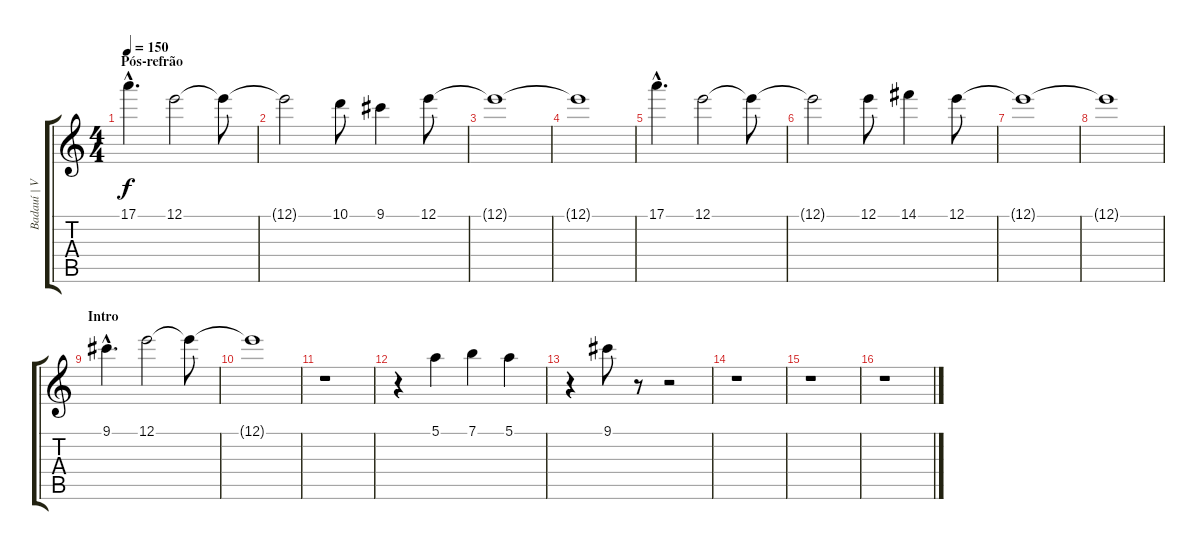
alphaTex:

\track ("Badauí | Vocal" "Badauí | V") {instrument overdrivenguitar}
\staff {score tabs}
\tuning (E4 B3 G3 D3 A2 E2) {hide}
\ts (4 4)
\section ("" "Pós-refrão")
\tempo 150
\clef g2
\ks c
17.1{hac}.4{d dy f} 12.1.2 12.1{t}.8 |
12.1{t}.2 10.1.8 9.1.4 12.1.8 |
12.1{t}.1 |
12.1{t}.1 |
17.1{hac}.4{d} 12.1.2 12.1{t}.8 |
12.1{t}.2 12.1.8 14.1.4 12.1.8 |
12.1{t}.1 |
12.1{t}.1 |
\section ("" "Intro")
9.1{hac}.4{d} 12.1.2 12.1{t}.8 |
12.1{t}.1 |
r.1 |
r.4 5.1.4 7.1.4 5.1.4 |
r.4 9.1.8 r.8 r.2 |
r.1 |
r.1 |
r.1
